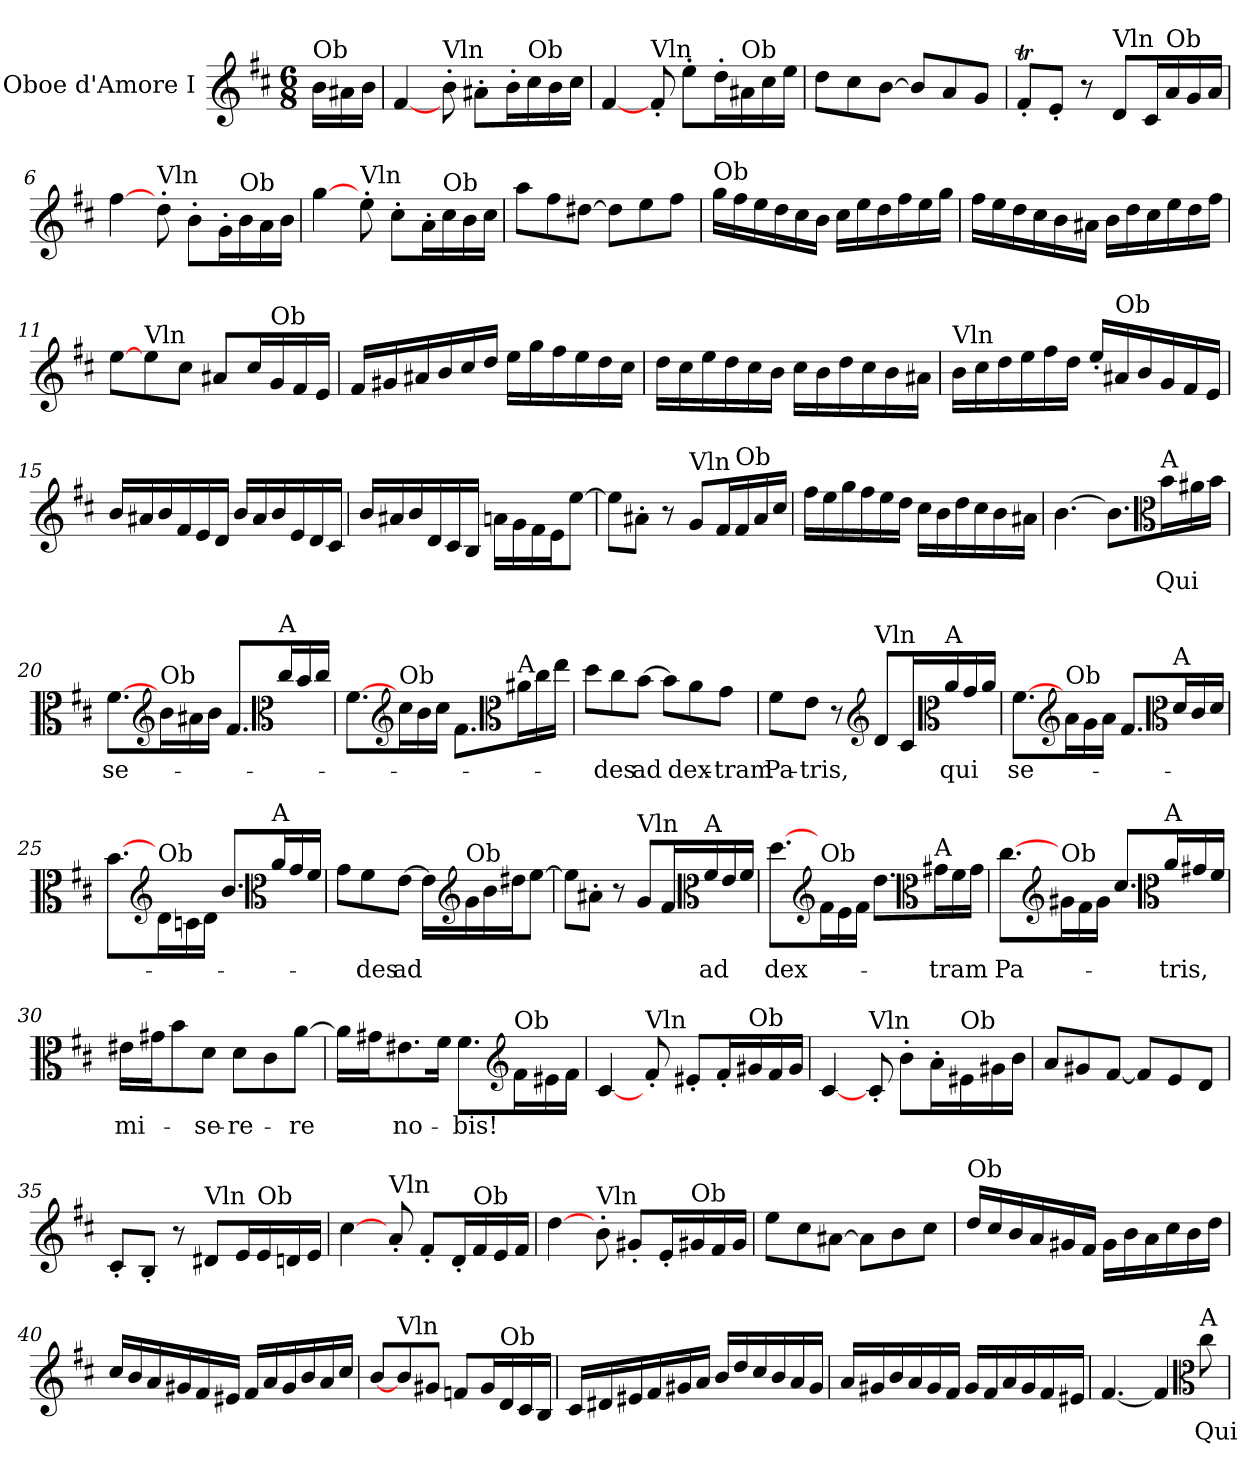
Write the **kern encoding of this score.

**kern	**text
*part1	*part1
*staff1	*staff1
*I"Oboe d'Amore I	*
*I'Ob. d'A. I	*
*clefG2	*
*k[f#c#]	*
*M6/8	*
*MM70	*
=1	=1
!LO:TX:a:t=Ob	!
16b\LL	.
16a#X\	.
16b\JJ	.
=2	=2
[4f#	.
!LO:TX:a:t=Vln	!
8b'	.
8a#X'\L	.
16b'\L	.
!LO:TX:a:t=Ob	!
16cc#\	.
16b\	.
16cc#\JJ	.
=3	=3
[4f#	.
!LO:TX:a:t=Vln	!
8f#'	.
8ee'\L	.
16dd'\L	.
!LO:TX:a:t=Ob	!
16a#X\	.
16cc#\	.
16ee\JJ	.
=4	=4
8dd\L	.
8cc#\	.
[8b\J	.
8b/L]	.
8a/	.
8g/J	.
=5	=5
8f#t'/L	.
8e'/J	.
8r	.
!LO:TX:a:t=Vln	!
8d/L	.
16c#/L	.
!LO:TX:a:t=Ob	!
16a/	.
16g/	.
16a/JJ	.
=6	=6
[4ff#	.
!LO:TX:a:t=Vln	!
8dd'	.
8b'\L	.
16g'\L	.
!LO:TX:a:t=Ob	!
16b\	.
16a\	.
16b\JJ	.
=7	=7
[4gg	.
!LO:TX:a:t=Vln	!
8ee'	.
8cc#'\L	.
16a'\L	.
!LO:TX:a:t=Ob	!
16cc#\	.
16b\	.
16cc#\JJ	.
=8	=8
8aa\L	.
8ff#\	.
[8dd#X\J	.
8dd#\L]	.
8ee\	.
8ff#\J	.
=9	=9
!LO:TX:a:t=Ob	!
16gg\LL	.
16ff#\	.
16ee\	.
16dd\	.
16cc#\	.
16b\JJ	.
16cc#\LL	.
16ee\	.
16dd\	.
16ff#\	.
16ee\	.
16gg\JJ	.
=10	=10
16ff#\LL	.
16ee\	.
16dd\	.
16cc#\	.
16b\	.
16a#X\JJ	.
16b\LL	.
16dd\	.
16cc#\	.
16ee\	.
16dd\	.
16ff#\JJ	.
=11	=11
[8ee\L	.
!LO:TX:a:t=Vln	!
8ee\	.
8cc#\J	.
8a#X/L	.
16cc#/L	.
!LO:TX:a:t=Ob	!
16g/	.
16f#/	.
16e/JJ	.
=12	=12
16f#/LL	.
16g#X/	.
16a#X/	.
16b/	.
16cc#/	.
16dd/JJ	.
16ee\LL	.
16gg\	.
16ff#\	.
16ee\	.
16dd\	.
16cc#\JJ	.
=13	=13
16dd\LL	.
16cc#\	.
16ee\	.
16dd\	.
16cc#\	.
16b\JJ	.
16cc#\LL	.
16b\	.
16dd\	.
16cc#\	.
16b\	.
16a#X\JJ	.
=14	=14
!LO:TX:a:t=Vln	!
16b\LL	.
16cc#\	.
16dd\	.
16ee\	.
16ff#\	.
16dd\JJ	.
16ee'/LL	.
!LO:TX:a:t=Ob	!
16a#X/	.
16b/	.
16g/	.
16f#/	.
16e/JJ	.
=15	=15
16b/LL	.
16a#X/	.
16b/	.
16f#/	.
16e/	.
16d/JJ	.
16b/LL	.
16a#/	.
16b/	.
16e/	.
16d/	.
16c#/JJ	.
=16	=16
16b/LL	.
16a#X/	.
16b/	.
16d/	.
16c#/	.
16B/JJ	.
16an\LL	.
16g\	.
16f#\	.
16e\J	.
[8ee\J	.
=17	=17
8ee\L]	.
8a#X'\J	.
8r	.
!LO:TX:a:t=Vln	!
8g/L	.
16f#/L	.
!LO:TX:a:t=Ob	!
16f#/	.
16a#/	.
16cc#/JJ	.
=18	=18
16ff#\LL	.
16ee\	.
16gg\	.
16ff#\	.
16ee\	.
16dd\JJ	.
16cc#\LL	.
16b\	.
16dd\	.
16cc#\	.
16b\	.
16a#X\JJ	.
=19	=19
[4.b	.
8.b\L]	.
*clefC3	*
!LO:TX:a:t=A	!
16b\L	Qui
16a#X\	.
16b\JJ	.
=20	=20
[8.f#\L	se-
*clefG2	*
!LO:TX:a:t=Ob	!
16b\L	.
16a#X\	.
16b\JJ	.
8.f#/L	.
*clefC3	*
!LO:TX:a:t=A	!
16cc#/L	.
16b/	.
16cc#/JJ	.
=21	=21
[8.f#\L	.
*clefG2	*
!LO:TX:a:t=Ob	!
16cc#\L	.
16b\	.
16cc#\JJ	.
8.f#\L	.
*clefC3	*
!LO:TX:a:t=A	!
16a#X\L	.
16cc#\	.
16ee\JJ	.
=22	=22
8dd\L	.
8cc#\	-des
[8b\J	ad
8b\L]	.
8a\	dex-
8g\J	-tram
=23	=23
8f#\L	Pa-
8e\J	-tris,
8r	.
*clefG2	*
!LO:TX:a:t=Vln	!
8d/L	.
16c#/L	.
*clefC3	*
!LO:TX:a:t=A	!
16a/	qui
16g/	.
16a/JJ	.
=24	=24
[8.f#\L	se-
*clefG2	*
!LO:TX:a:t=Ob	!
16a\L	.
16g\	.
16a\JJ	.
8.f#/L	.
*clefC3	*
!LO:TX:a:t=A	!
16d/L	.
16c#/	.
16d/JJ	.
=25	=25
[8.b\L	.
*clefG2	*
!LO:TX:a:t=Ob	!
16d\L	.
16cn\	.
16d\JJ	.
8.b/L	.
*clefC3	*
!LO:TX:a:t=A	!
16a/L	.
16g/	.
16f#/JJ	.
=26	=26
8g\L	.
8f#\	-des
[8e\J	ad
16e\LL]	.
*clefG2	*
!LO:TX:a:t=Ob	!
16g\	.
16b\	.
16dd#X\J	.
[8ee\J	.
=27	=27
8ee\L]	.
8a#X'\J	.
8r	.
!LO:TX:a:t=Vln	!
8g/L	.
16f#/L	.
*clefC3	*
!LO:TX:a:t=A	!
16f#/	ad
16e/	.
16f#/JJ	.
=28	=28
[8.dd\L	dex-
*clefG2	*
!LO:TX:a:t=Ob	!
16f#\L	.
16e\	.
16f#\JJ	.
8.dd\L	.
*clefC3	*
!LO:TX:a:t=A	!
16g#X\L	-tram
16f#\	.
16g#\JJ	.
=29	=29
[8.cc#\L	Pa-
*clefG2	*
!LO:TX:a:t=Ob	!
16g#X\L	.
16f#\	.
16g#\JJ	.
8.cc#/L	.
*clefC3	*
!LO:TX:a:t=A	!
16a/L	-tris,
16g#X/	.
16f#/JJ	.
=30	=30
16e#X\LL	mi-
16g#X\J	.
8b\	.
8d\J	-se-
8d\L	-re-
8c#\	.
[8a\J	-re
=31	=31
16a\LL]	.
16g#X\J	.
8.e#X\	no-
16f#\Jk	.
8.f#\L	-bis!
*clefG2	*
!LO:TX:a:t=Ob	!
16f#\L	.
16e#X\	.
16f#\JJ	.
=32	=32
[4c#	.
!LO:TX:a:t=Vln	!
8f#'	.
8e#X'/L	.
16f#'/L	.
!LO:TX:a:t=Ob	!
16g#X/	.
16f#/	.
16g#/JJ	.
=33	=33
[4c#	.
!LO:TX:a:t=Vln	!
8c#'	.
8b'\L	.
16a'\L	.
!LO:TX:a:t=Ob	!
16e#X\	.
16g#X\	.
16b\JJ	.
=34	=34
8a/L	.
8g#X/	.
[8f#/J	.
8f#/L]	.
8e/	.
8d/J	.
=35	=35
8c#'/L	.
8B'/J	.
8r	.
!LO:TX:a:t=Vln	!
8d#X/L	.
16e/L	.
!LO:TX:a:t=Ob	!
16e/	.
16d/	.
16e/JJ	.
=36	=36
[4cc#	.
!LO:TX:a:t=Vln	!
8a'	.
8f#'/L	.
16d'/L	.
!LO:TX:a:t=Ob	!
16f#/	.
16e/	.
16f#/JJ	.
=37	=37
[4dd	.
!LO:TX:a:t=Vln	!
8b'	.
8g#X'/L	.
16e'/L	.
!LO:TX:a:t=Ob	!
16g#X/	.
16f#/	.
16g#/JJ	.
=38	=38
8ee\L	.
8cc#\	.
[8a#X\J	.
8a#\L]	.
8b\	.
8cc#\J	.
=39	=39
!LO:TX:a:t=Ob	!
16dd/LL	.
16cc#/	.
16b/	.
16a/	.
16g#X/	.
16f#/JJ	.
16g#\LL	.
16b\	.
16a\	.
16cc#\	.
16b\	.
16dd\JJ	.
=40	=40
16cc#/LL	.
16b/	.
16a/	.
16g#X/	.
16f#/	.
16e#X/JJ	.
16f#/LL	.
16a/	.
16g#/	.
16b/	.
16a/	.
16cc#/JJ	.
=41	=41
[8b/L	.
!LO:TX:a:t=Vln	!
8b/	.
8g#X/J	.
8fn/L	.
16g#/L	.
!LO:TX:a:t=Ob	!
16d/	.
16c#/	.
16B/JJ	.
=42	=42
16c#/LL	.
16d#X/	.
16e#X/	.
16f#/	.
16g#X/	.
16a/JJ	.
16b/LL	.
16dd/	.
16cc#/	.
16b/	.
16a/	.
16g#/JJ	.
=43	=43
16a/LL	.
16g#X/	.
16b/	.
16a/	.
16g#/	.
16f#/JJ	.
16g#/LL	.
16f#/	.
16a/	.
16g#/	.
16f#/	.
16e#X/JJ	.
=44	=44
[4.f#	.
4f#]	.
*clefC3	*
!LO:TX:a:t=A	!
8cc#	Qui
=	=
*-	*-
